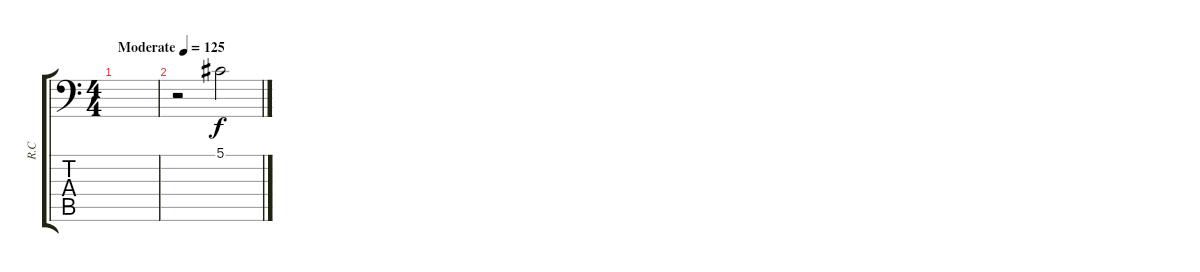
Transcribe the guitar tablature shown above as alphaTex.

\track ("R.C" "R.C") {instrument reversecymbal}
\staff {score tabs}
\tuning (Ab3 Eb3 B2 Gb2 Db2 Ab1) {hide}
\ts (4 4)
\tempo (125 "Moderate")
\clef f4
\ks c
|
r.2 5.1.2
